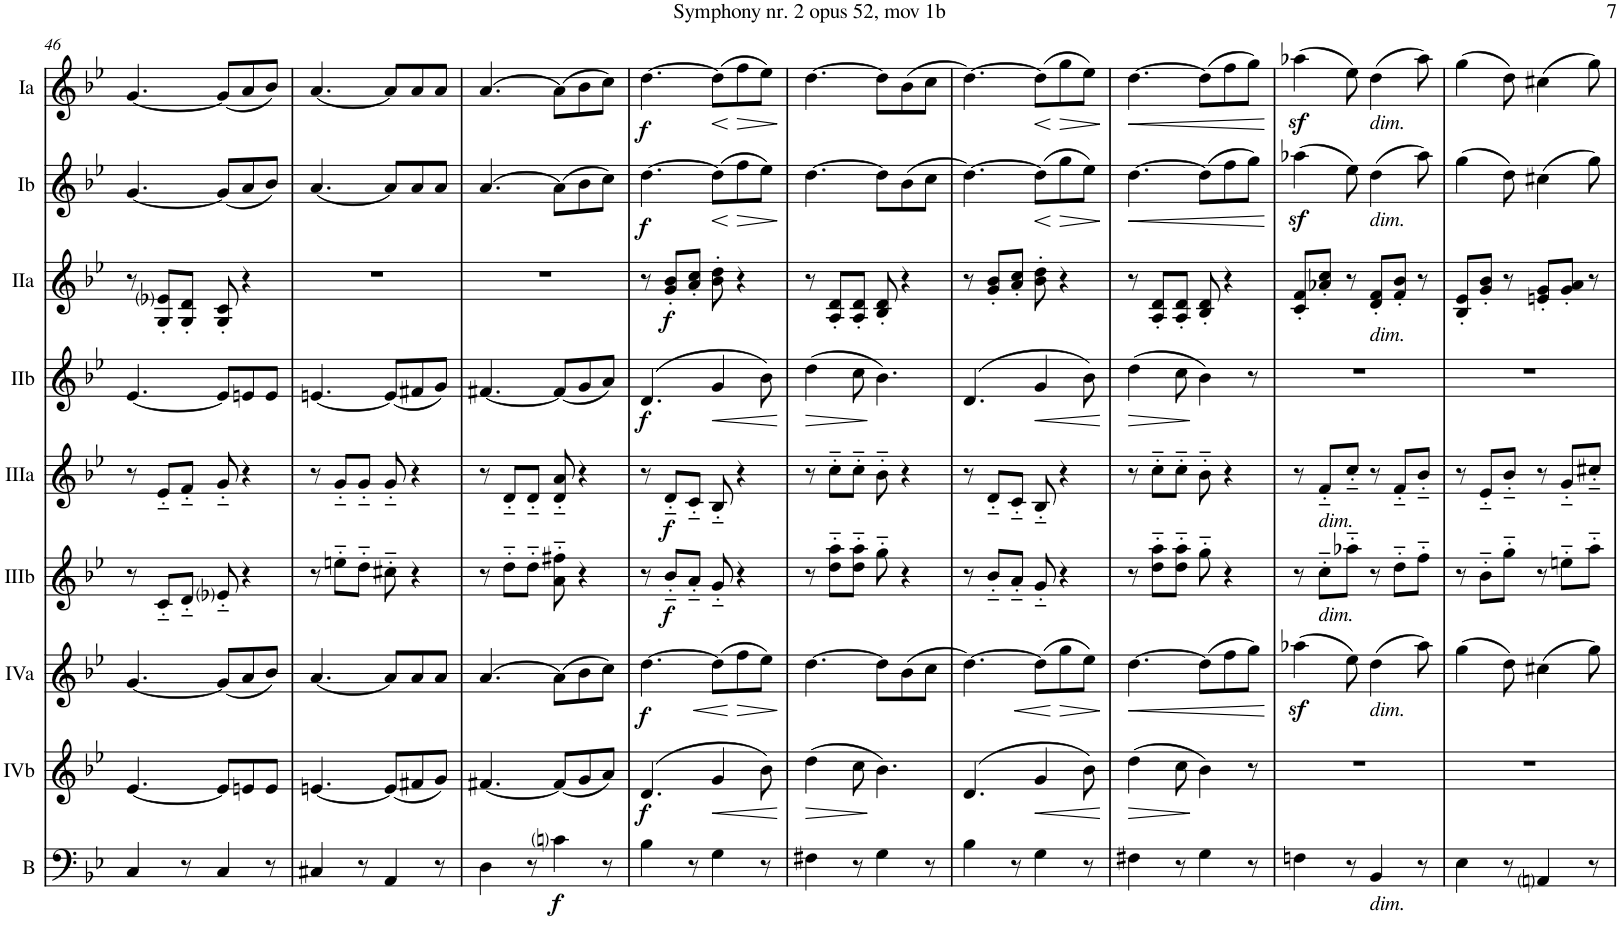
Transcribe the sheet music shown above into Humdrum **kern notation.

**kern	**dynam	**kern	**dynam	**kern	**dynam	**kern	**dynam	**kern	**dynam	**kern	**dynam	**kern	**dynam	**kern	**dynam	**kern	**dynam
*part9	*part9	*part8	*part8	*part7	*part7	*part6	*part6	*part5	*part5	*part4	*part4	*part3	*part3	*part2	*part2	*part1	*part1
*staff9	*staff9	*staff8	*staff8	*staff7	*staff7	*staff6	*staff6	*staff5	*staff5	*staff4	*staff4	*staff3	*staff3	*staff2	*staff2	*staff1	*staff1
*I"Bass	*	*I"Acc. 4b	*	*I"Acc. 4a	*	*I"Acc. 3b	*	*I"Acc. 3a	*	*I"Acc. 2b	*	*I"Acc. 2a	*	*I"Acc. 1b	*	*I"Acc. 1a	*
*I'B	*	*	*	*	*	*	*	*	*	*	*	*	*	*	*	*	*
!!LO:PB:g=z
*clefF4	*	*clefG2	*	*clefG2	*	*clefG2	*	*clefG2	*	*clefG2	*	*clefG2	*	*clefG2	*	*clefG2	*
*Trd7c12	*	*Trd7c12	*	*Trd7c12	*	*Trd7c12	*	*	*	*	*	*	*	*	*	*	*
*k[b-e-]	*	*k[b-e-]	*	*k[b-e-]	*	*k[b-e-]	*	*k[b-e-]	*	*k[b-e-]	*	*k[b-e-]	*	*k[b-e-]	*	*k[b-e-]	*
*M6/8	*	*M6/8	*	*M6/8	*	*M6/8	*	*M6/8	*	*M6/8	*	*M6/8	*	*M6/8	*	*M6/8	*
=46	=46	=46	=46	=46	=46	=46	=46	=46	=46	=46	=46	=46	=46	=46	=46	=46	=46
4C/	.	[4.e-/	.	[4.g/	.	8r	.	8r	.	[4.e-/	.	8r	.	[4.g/	.	[4.g/	.
.	.	.	.	.	.	8c'~/L	.	8e-'~/L	.	.	.	8G/' 8e-i/'L	.	.	.	.	.
8r	.	.	.	.	.	8d'~/J	.	8f'~/J	.	.	.	8G/' 8d/'J	.	.	.	.	.
4C/	.	8e-/L]	.	(8g/L]	.	8e-i'~/	.	8g'~/	.	8e-/L]	.	8G/' 8c/'	.	(8g/L]	.	(8g/L]	.
.	.	8en/	.	8a/	.	4r	.	4r	.	8en/	.	4r	.	8a/	.	8a/	.
8r	.	8e/J	.	8b-/J)	.	.	.	.	.	8e/J	.	.	.	8b-/J)	.	8b-/J)	.
=47	=47	=47	=47	=47	=47	=47	=47	=47	=47	=47	=47	=47	=47	=47	=47	=47	=47
4C#X/	.	[4.en/	.	[4.a/	.	8r	.	8r	.	[4.en/	.	2.r	.	[4.a/	.	[4.a/	.
.	.	.	.	.	.	8een'~\L	.	8g'~/L	.	.	.	.	.	.	.	.	.
8r	.	.	.	.	.	8dd'~\J	.	8g'~/J	.	.	.	.	.	.	.	.	.
4AA/	.	(8e/L]	.	8a/L]	.	8cc#X'~\	.	8g'~/	.	(8e/L]	.	.	.	8a/L]	.	8a/L]	.
.	.	8f#X/	.	8a/	.	4r	.	4r	.	8f#X/	.	.	.	8a/	.	8a/	.
8r	.	8g/J)	.	8a/J	.	.	.	.	.	8g/J)	.	.	.	8a/J	.	8a/J	.
=48	=48	=48	=48	=48	=48	=48	=48	=48	=48	=48	=48	=48	=48	=48	=48	=48	=48
4D\	.	[4.f#X/	.	[4.a/	.	8r	.	8r	.	[4.f#X/	.	2.r	.	[4.a/	.	[4.a/	.
.	.	.	.	.	.	8dd'~\L	.	8d'~/L	.	.	.	.	.	.	.	.	.
8r	.	.	.	.	.	8dd'~\J	.	8d'~/J	.	.	.	.	.	.	.	.	.
!	!LO:DY:b	!	!	!	!	!	!	!	!	!	!	!	!	!	!	!	!
4cni\	f	(8f#/L]	.	(8a\L]	.	8a\'~ 8ff#X\'~	.	8d/'~ 8a/'~	.	(8f#/L]	.	.	.	(8a\L]	.	(8a\L]	.
.	.	8g/	.	8b-\	.	4r	.	4r	.	8g/	.	.	.	8b-\	.	8b-\	.
8r	.	8a/J)	.	8cc\J)	.	.	.	.	.	8a/J)	.	.	.	8cc\J)	.	8cc\J)	.
=49	=49	=49	=49	=49	=49	=49	=49	=49	=49	=49	=49	=49	=49	=49	=49	=49	=49
!	!	!	!LO:DY:b	!	!LO:DY:b	!	!	!	!	!	!LO:DY:b	!	!	!	!LO:DY:b	!	!LO:DY:b
4B-\	.	(4.d/	f	[4.dd\	f	8r	.	8r	.	(4.d/	f	8r	.	[4.dd\	f	[4.dd\	f
!	!	!	!	!	!	!	!LO:DY:b	!	!LO:DY:b	!	!	!	!LO:DY:b	!	!	!	!
.	.	.	.	.	.	8b-'~/L	f	8d'~/L	f	.	.	8g/' 8b-/'L	f	.	.	.	.
8r	.	.	.	.	.	8a'~/J	.	8c'~/J	.	.	.	8a/' 8cc/'J	.	.	.	.	.
!	!	!	!LO:HP:b	!	!LO:HP:b	!	!	!	!	!	!LO:HP:b	!	!	!	!LO:HP:b	!	!LO:HP:b
4G\	.	4g/	<	(8dd\L]	<	8g'~/	.	8B-'~/	.	4g/	<	8b-\' 8dd\'	.	(8dd\L]	<	(8dd\L]	<
!	!	!	!	!	!LO:HP:n=1:b	!	!	!	!	!	!	!	!	!	!LO:HP:n=1:b	!	!LO:HP:n=1:b
.	.	.	.	8ff\	[ >	4r	.	4r	.	.	.	4r	.	8ff\	[ >	8ff\	[ >
8r	.	8b-\)	.	8ee-\J)	.	.	.	.	.	8b-\)	.	.	.	8ee-\J)	.	8ee-\J)	.
.	.	.	[	.	]	.	.	.	.	.	[	.	.	.	]	.	]
=50	=50	=50	=50	=50	=50	=50	=50	=50	=50	=50	=50	=50	=50	=50	=50	=50	=50
!	!	!	!LO:HP:b	!	!	!	!	!	!	!	!LO:HP:b	!	!	!	!	!	!
4F#X\	.	(4dd\	>	[4.dd\	.	8r	.	8r	.	(4dd\	>	8r	.	[4.dd\	.	[4.dd\	.
.	.	.	.	.	.	8dd\'~ 8aa\'~L	.	8cc'~\L	.	.	.	8A/' 8d/'L	.	.	.	.	.
8r	.	8cc\	.	.	.	8dd\'~ 8aa\'~J	.	8cc'~\J	.	8cc\	.	8A/' 8d/'J	.	.	.	.	.
4G\	.	4.b-\)	]	8dd\L]	.	8gg'~\	.	8b-'~\	.	4.b-\)	]	8B-/' 8d/'	.	8dd\L]	.	8dd\L]	.
.	.	.	.	(8b-\	.	4r	.	4r	.	.	.	4r	.	(8b-\	.	(8b-\	.
8r	.	.	.	8cc\J	.	.	.	.	.	.	.	.	.	8cc\J	.	8cc\J	.
=51	=51	=51	=51	=51	=51	=51	=51	=51	=51	=51	=51	=51	=51	=51	=51	=51	=51
4B-\	.	(4.d/	.	[4.dd\)	.	8r	.	8r	.	(4.d/	.	8r	.	[4.dd\)	.	[4.dd\)	.
.	.	.	.	.	.	8b-'~/L	.	8d'~/L	.	.	.	8g/' 8b-/'L	.	.	.	.	.
8r	.	.	.	.	.	8a'~/J	.	8c'~/J	.	.	.	8a/' 8cc/'J	.	.	.	.	.
!	!	!	!LO:HP:b	!	!LO:HP:b	!	!	!	!	!	!LO:HP:b	!	!	!	!LO:HP:b	!	!LO:HP:b
4G\	.	4g/	<	(8dd\L]	<	8g'~/	.	8B-'~/	.	4g/	<	8b-\' 8dd\'	.	(8dd\L]	<	(8dd\L]	<
!	!	!	!	!	!LO:HP:n=1:b	!	!	!	!	!	!	!	!	!	!LO:HP:n=1:b	!	!LO:HP:n=1:b
.	.	.	.	8gg\	[ >	4r	.	4r	.	.	.	4r	.	8gg\	[ >	8gg\	[ >
8r	.	8b-\)	.	8ee-\J)	.	.	.	.	.	8b-\)	.	.	.	8ee-\J)	.	8ee-\J)	.
.	.	.	[	.	]	.	.	.	.	.	[	.	.	.	]	.	]
=52	=52	=52	=52	=52	=52	=52	=52	=52	=52	=52	=52	=52	=52	=52	=52	=52	=52
!	!	!	!LO:HP:b	!	!LO:HP:b	!	!	!	!	!	!LO:HP:b	!	!	!	!LO:HP:b	!	!LO:HP:b
4F#X\	.	(4dd\	>	[4.dd\	<	8r	.	8r	.	(4dd\	>	8r	.	[4.dd\	<	[4.dd\	<
.	.	.	.	.	.	8dd\'~ 8aa\'~L	.	8cc'~\L	.	.	.	8A/' 8d/'L	.	.	.	.	.
8r	.	8cc\	.	.	.	8dd\'~ 8aa\'~J	.	8cc'~\J	.	8cc\	.	8A/' 8d/'J	.	.	.	.	.
4G\	.	4b-\)	]	(8dd\L]	.	8gg'~\	.	8b-'~\	.	4b-\)	]	8B-/' 8d/'	.	(8dd\L]	.	(8dd\L]	.
.	.	.	.	8ff\	.	4r	.	4r	.	.	.	4r	.	8ff\	.	8ff\	.
8r	.	8r	.	8gg\J)	.	.	.	.	.	8r	.	.	.	8gg\J)	.	8gg\J)	.
.	.	.	.	.	[	.	.	.	.	.	.	.	.	.	[	.	[
=53	=53	=53	=53	=53	=53	=53	=53	=53	=53	=53	=53	=53	=53	=53	=53	=53	=53
4Fn\	.	2.r	.	(4aa-Xz<\	.	8r	.	8r	.	2.r	.	8c/' 8f/'L	.	(4aa-Xz<\	.	(4aa-Xz<\	.
!	!	!	!	!	!	!	!	!LO:TX:b:i:t=dim.	!	!	!	!	!	!	!	!	!
!	!	!	!	!	!	!LO:TX:b:i:t=dim.	!	!	!	!	!	!	!	!	!	!	!
.	.	.	.	.	.	8cc'~\L	.	8f'~/L	.	.	.	8a-X/' 8cc/'J	.	.	.	.	.
8r	.	.	.	8ee-\)	.	8aa-X'~\J	.	8cc'~/J	.	.	.	8r	.	8ee-\)	.	8ee-\)	.
!	!	!	!	!	!	!	!	!	!	!	!	!	!	!	!	!LO:TX:b:i:t=dim.	!
!	!	!	!	!	!	!	!	!	!	!	!	!	!	!LO:TX:b:i:t=dim.	!	!	!
!	!	!	!	!	!	!	!	!	!	!	!	!LO:TX:b:i:t=dim.	!	!	!	!	!
!	!	!	!	!LO:TX:b:i:t=dim.	!	!	!	!	!	!	!	!	!	!	!	!	!
!LO:TX:b:i:t=dim.	!	!	!	!	!	!	!	!	!	!	!	!	!	!	!	!	!
4BB-/	.	.	.	(4dd\	.	8r	.	8r	.	.	.	8d/' 8f/'L	.	(4dd\	.	(4dd\	.
.	.	.	.	.	.	8dd'~\L	.	8f'~/L	.	.	.	8f/' 8b-/'J	.	.	.	.	.
8r	.	.	.	8aa-\)	.	8ff'~\J	.	8b-'~/J	.	.	.	8r	.	8aa-\)	.	8aa-\)	.
=54	=54	=54	=54	=54	=54	=54	=54	=54	=54	=54	=54	=54	=54	=54	=54	=54	=54
4E-\	.	2.r	.	(4gg\	.	8r	.	8r	.	2.r	.	8B-/' 8e-/'L	.	(4gg\	.	(4gg\	.
.	.	.	.	.	.	8b-'~\L	.	8e-'~/L	.	.	.	8g/' 8b-/'J	.	.	.	.	.
8r	.	.	.	8dd\)	.	8gg'~\J	.	8b-'~/J	.	.	.	8r	.	8dd\)	.	8dd\)	.
4AAni/	.	.	.	(4cc#X\	.	8r	.	8r	.	.	.	8en/' 8g/'L	.	(4cc#X\	.	(4cc#X\	.
.	.	.	.	.	.	8een'~\L	.	8g'~/L	.	.	.	8g/' 8a/'J	.	.	.	.	.
8r	.	.	.	8gg\)	.	8aa'~\J	.	8cc#X'~/J	.	.	.	8r	.	8gg\)	.	8gg\)	.
=	=	=	=	=	=	=	=	=	=	=	=	=	=	=	=	=	=
*-	*-	*-	*-	*-	*-	*-	*-	*-	*-	*-	*-	*-	*-	*-	*-	*-	*-
